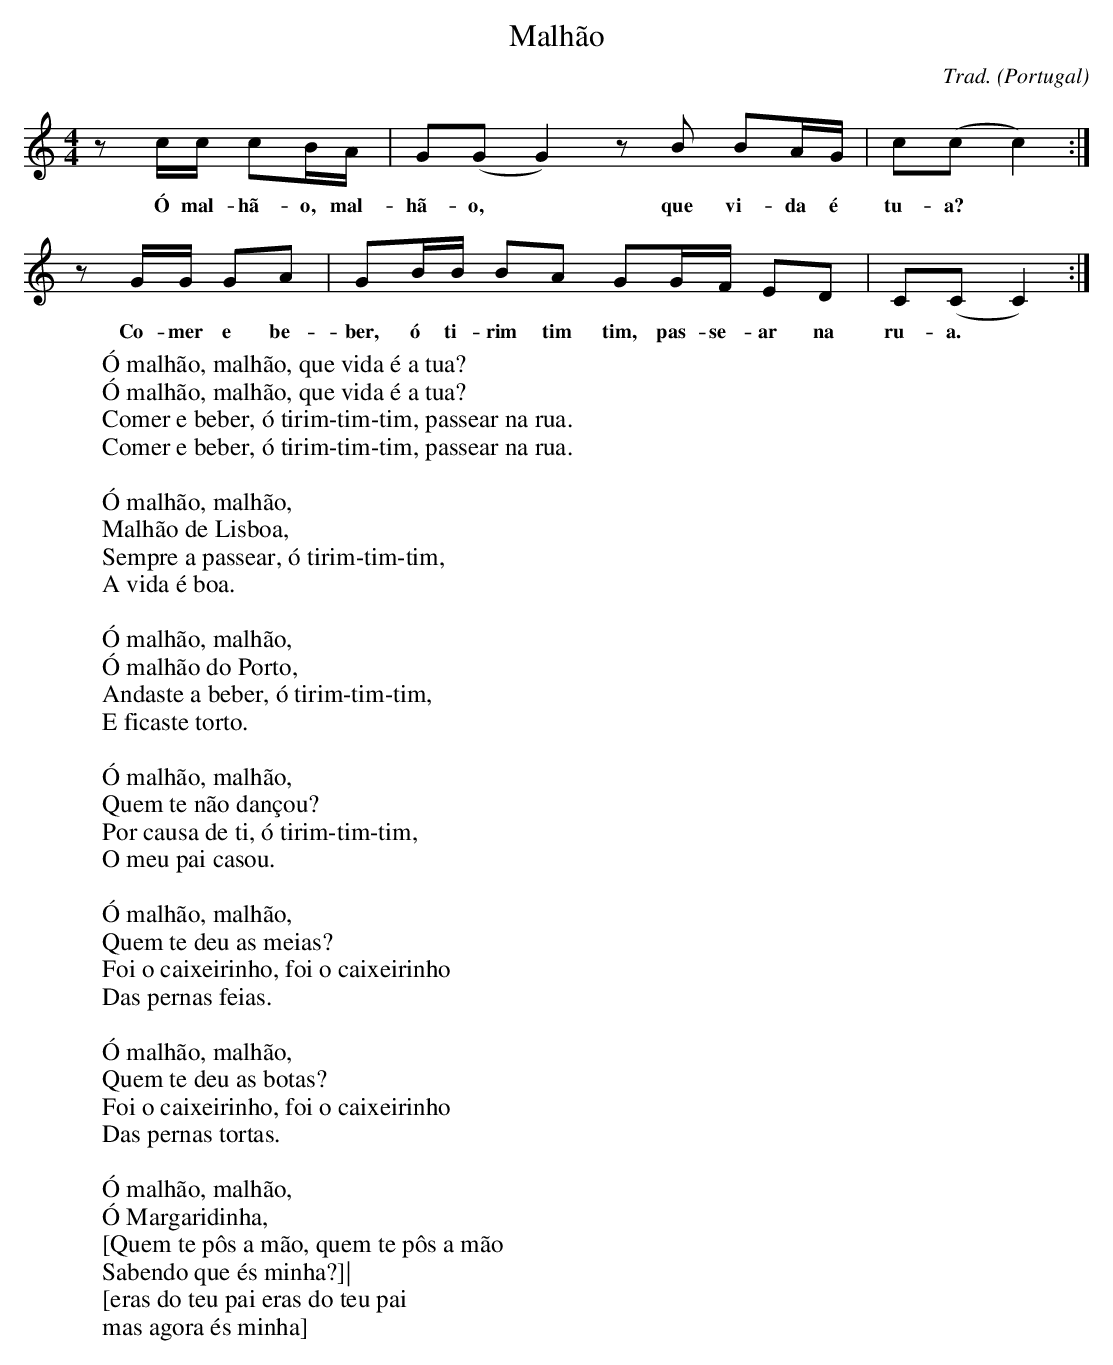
X:1
T: Malhão
C:Trad.
O:Portugal
L:1/8
M:4/4
K:C
z c/c/ cB/A/ | G(G G2) z B BA/G/ | c(c c2) :|
w:Ó mal- hã- o, mal- hã- o, ~ que vi- da é tu- a? ~
z G/G/ GA | GB/B/ BA GG/F/ ED | C(C C2) :|
w:Co- mer e be- ber, ó ti- rim tim tim, pas- se- ar na ru- a.
W:Ó malhão, malhão, que vida é a tua?
W:Ó malhão, malhão, que vida é a tua?
W:Comer e beber, ó tirim-tim-tim, passear na rua.
W:Comer e beber, ó tirim-tim-tim, passear na rua.
W:
W:Ó malhão, malhão,
W:Malhão de Lisboa,
W:Sempre a passear, ó tirim-tim-tim,
W:A vida é boa.
W:
W:Ó malhão, malhão,
W:Ó malhão do Porto,
W:Andaste a beber, ó tirim-tim-tim,
W:E ficaste torto.
W:
W:Ó malhão, malhão,
W:Quem te não dançou?
W:Por causa de ti, ó tirim-tim-tim,
W:O meu pai casou.
W:
W:Ó malhão, malhão,
W:Quem te deu as meias?
W:Foi o caixeirinho, foi o caixeirinho
W:Das pernas feias.
W:
W:Ó malhão, malhão,
W:Quem te deu as botas?
W:Foi o caixeirinho, foi o caixeirinho
W:Das pernas tortas.
W:
W:Ó malhão, malhão,
W:Ó Margaridinha,
W:[Quem te pôs a mão, quem te pôs a mão
W:Sabendo que és minha?]|
W:[eras do teu pai eras do teu pai
W:mas agora és minha]
